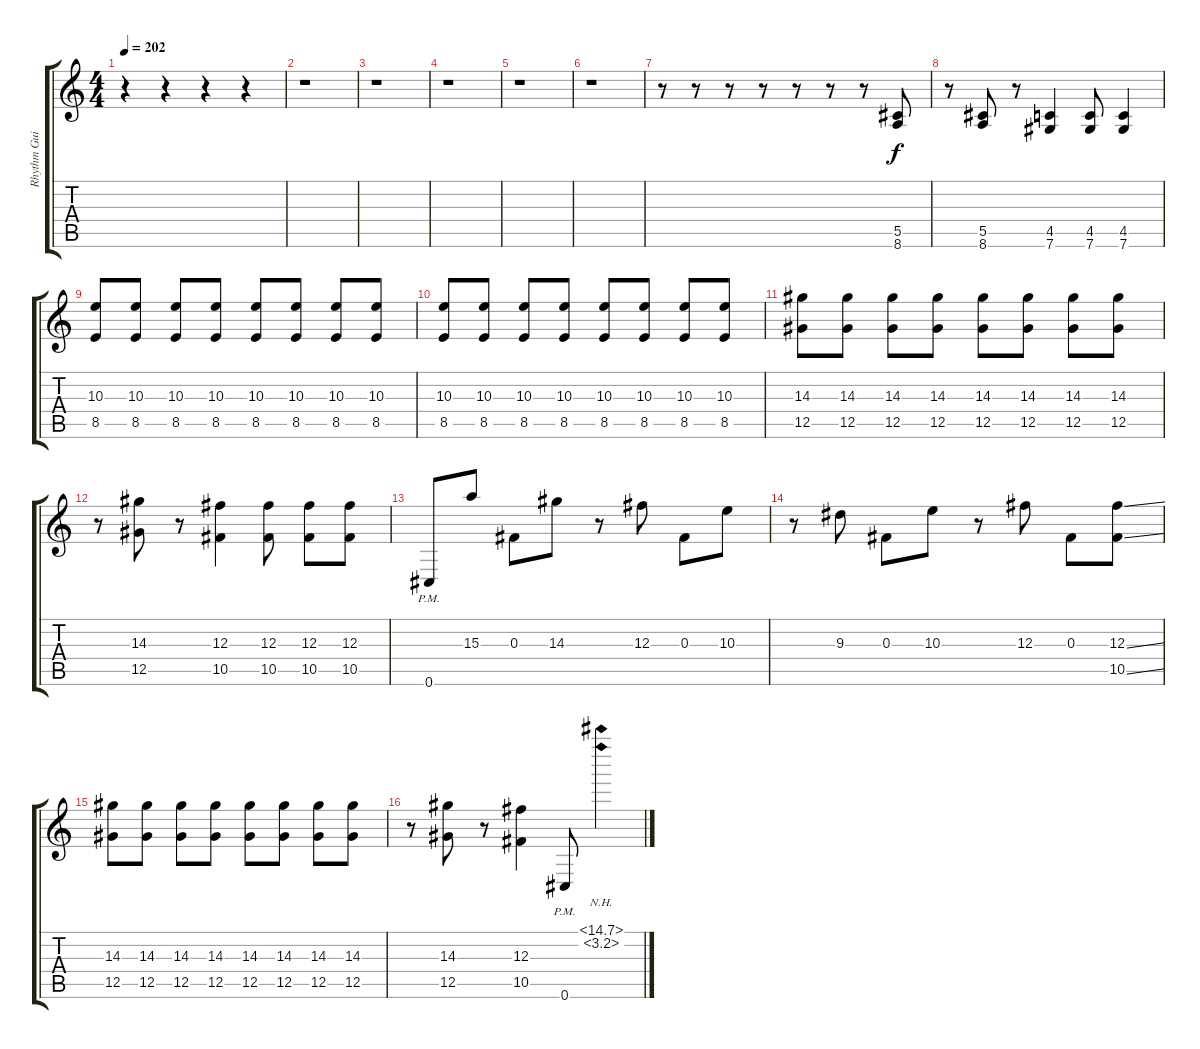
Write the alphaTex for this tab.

\track ("Rhythm Guitar 2" "Rhythm Gui") {instrument distortionguitar}
\staff {score tabs}
\tuning (Eb4 Bb3 Gb3 Db3 Ab2 Db2) {hide}
\ts (4 4)
\tempo 202
\clef g2
\ks c
r.4{dy f instrument distortionguitar} r.4 r.4 r.4 |
r.1 |
r.1 |
r.1 |
r.1 |
r.1 |
r.8 r.8 r.8 r.8 r.8 r.8 r.8 (5.5 8.6).8 |
r.8 (5.5 8.6).8 r.8 (4.5 7.6).4 (4.5 7.6).8 (4.5 7.6).4 |
(10.3 8.5).8 (10.3 8.5).8 (10.3 8.5).8 (10.3 8.5).8 (10.3 8.5).8 (10.3 8.5).8 (10.3 8.5).8 (10.3 8.5).8 |
(10.3 8.5).8 (10.3 8.5).8 (10.3 8.5).8 (10.3 8.5).8 (10.3 8.5).8 (10.3 8.5).8 (10.3 8.5).8 (10.3 8.5).8 |
(14.3 12.5).8 (14.3 12.5).8 (14.3 12.5).8 (14.3 12.5).8 (14.3 12.5).8 (14.3 12.5).8 (14.3 12.5).8 (14.3 12.5).8 |
r.8 (14.3 12.5).8 r.8 (12.3 10.5).4 (12.3 10.5).8 (12.3 10.5).8 (12.3 10.5).8 |
0.6{pm}.8 15.3.8 0.3.8 14.3.8 r.8 12.3.8 0.3.8 10.3.8 |
r.8 9.3.8 0.3.8 10.3.8 r.8 12.3.8 0.3.8 (12.3{ss} 10.5{ss}).8 |
(14.3 12.5).8 (14.3 12.5).8 (14.3 12.5).8 (14.3 12.5).8 (14.3 12.5).8 (14.3 12.5).8 (14.3 12.5).8 (14.3 12.5).8 |
r.8 (14.3 12.5).8 r.8 (12.3 10.5).4 0.6{pm}.8 (14.1{nh} 3.2{nh}).4
